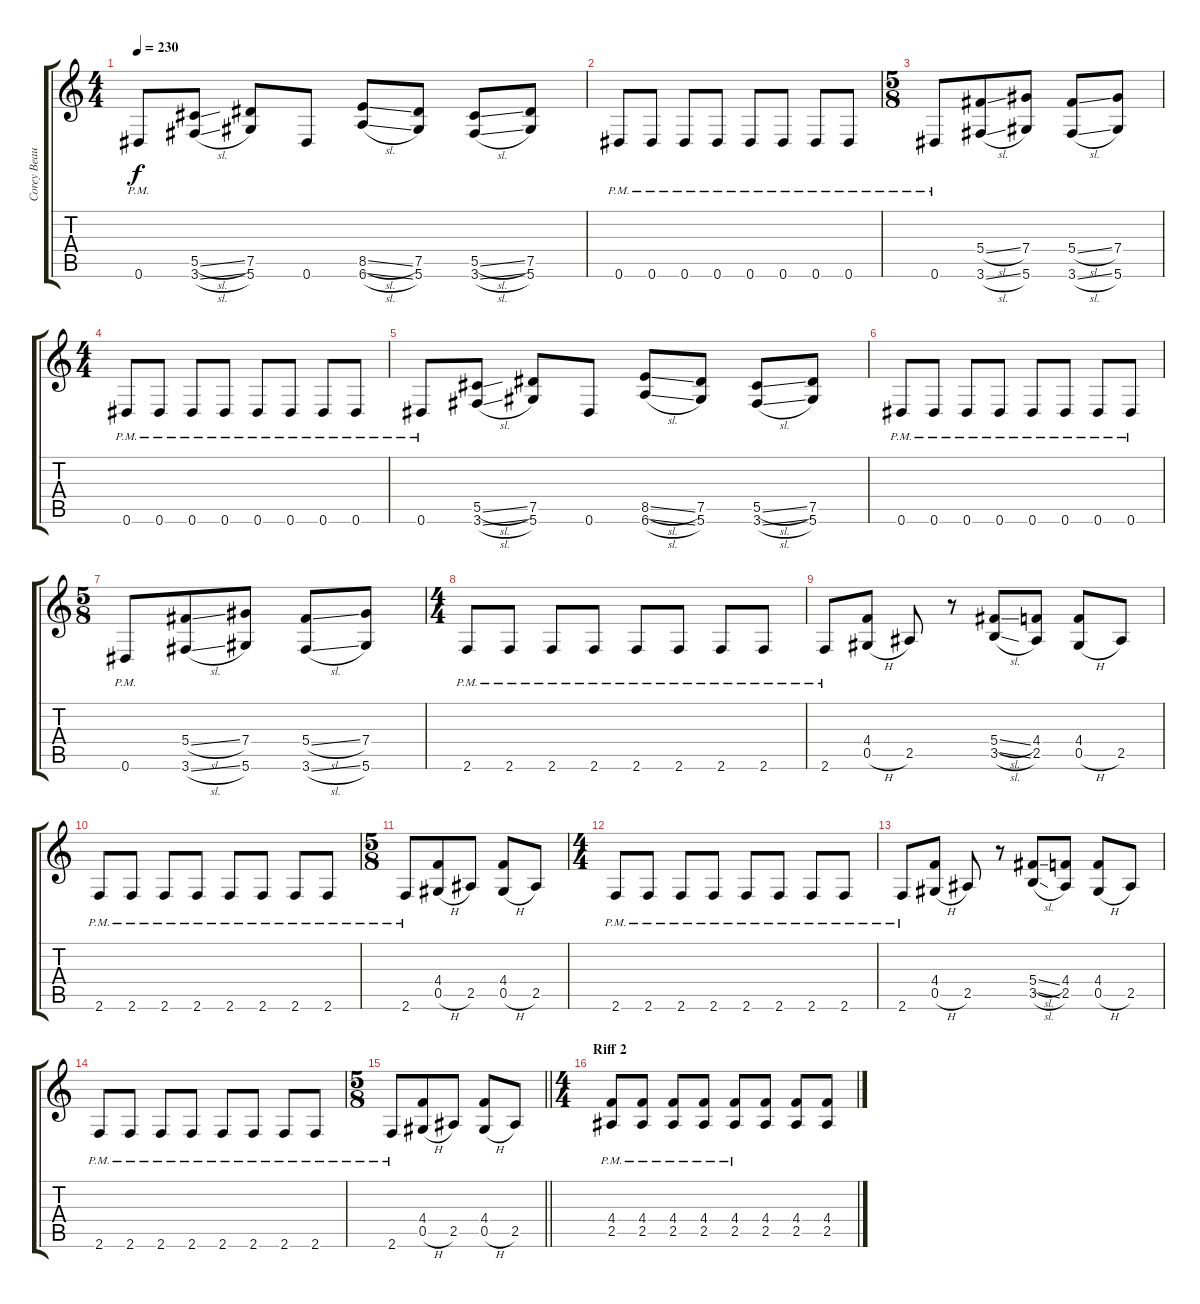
\track ("Corey Beaulieu (lead guitar)" "Corey Beau") {instrument distortionguitar}
\staff {score tabs}
\tuning (Eb4 Bb3 Gb3 Db3 Ab2 Eb2) {hide}
\ts (4 4)
\tempo 230
\clef g2
\ks c
0.6{pm}.8{dy f} (5.5{sl} 3.6{sl}).8 (7.5 5.6).8 0.6.8 (8.5{sl} 6.6{sl}).8 (7.5 5.6).8 (5.5{sl} 3.6{sl}).8 (7.5 5.6).8 |
0.6{pm}.8 0.6{pm}.8 0.6{pm}.8 0.6{pm}.8 0.6{pm}.8 0.6{pm}.8 0.6{pm}.8 0.6{pm}.8 |
\ts (5 8)
0.6{pm}.8 (5.4{sl} 3.6{sl}).8 (7.4 5.6).8 (5.4{sl} 3.6{sl}).8 (7.4 5.6).8 |
\ts (4 4)
0.6{pm}.8 0.6{pm}.8 0.6{pm}.8 0.6{pm}.8 0.6{pm}.8 0.6{pm}.8 0.6{pm}.8 0.6{pm}.8 |
0.6{pm}.8 (5.5{sl} 3.6{sl}).8 (7.5 5.6).8 0.6.8 (8.5{sl} 6.6{sl}).8 (7.5 5.6).8 (5.5{sl} 3.6{sl}).8 (7.5 5.6).8 |
0.6{pm}.8 0.6{pm}.8 0.6{pm}.8 0.6{pm}.8 0.6{pm}.8 0.6{pm}.8 0.6{pm}.8 0.6{pm}.8 |
\ts (5 8)
0.6{pm}.8 (5.4{sl} 3.6{sl}).8 (7.4 5.6).8 (5.4{sl} 3.6{sl}).8 (7.4 5.6).8 |
\ts (4 4)
2.6{pm}.8 2.6{pm}.8 2.6{pm}.8 2.6{pm}.8 2.6{pm}.8 2.6{pm}.8 2.6{pm}.8 2.6{pm}.8 |
2.6{pm}.8 (4.4 0.5{h}).8 2.5.8 r.8 (5.4{sl} 3.5{sl}).8 (4.4 2.5).8 (4.4 0.5{h}).8 2.5.8 |
2.6{pm}.8 2.6{pm}.8 2.6{pm}.8 2.6{pm}.8 2.6{pm}.8 2.6{pm}.8 2.6{pm}.8 2.6{pm}.8 |
\ts (5 8)
2.6{pm}.8 (4.4 0.5{h}).8 2.5.8 (4.4 0.5{h}).8 2.5.8 |
\ts (4 4)
2.6{pm}.8 2.6{pm}.8 2.6{pm}.8 2.6{pm}.8 2.6{pm}.8 2.6{pm}.8 2.6{pm}.8 2.6{pm}.8 |
2.6{pm}.8 (4.4 0.5{h}).8 2.5.8 r.8 (5.4{sl} 3.5{sl}).8 (4.4 2.5).8 (4.4 0.5{h}).8 2.5.8 |
2.6{pm}.8 2.6{pm}.8 2.6{pm}.8 2.6{pm}.8 2.6{pm}.8 2.6{pm}.8 2.6{pm}.8 2.6{pm}.8 |
\ts (5 8)
\barLineRight lightlight
2.6{pm}.8 (4.4 0.5{h}).8 2.5.8 (4.4 0.5{h}).8 2.5.8 |
\ts (4 4)
\section ("" "Riff 2")
(4.4{pm} 2.5{pm}).8 (4.4{pm} 2.5{pm}).8 (4.4{pm} 2.5{pm}).8 (4.4{pm} 2.5{pm}).8 (4.4{pm} 2.5{pm}).8 (4.4 2.5).8 (4.4 2.5).8 (4.4 2.5).8
